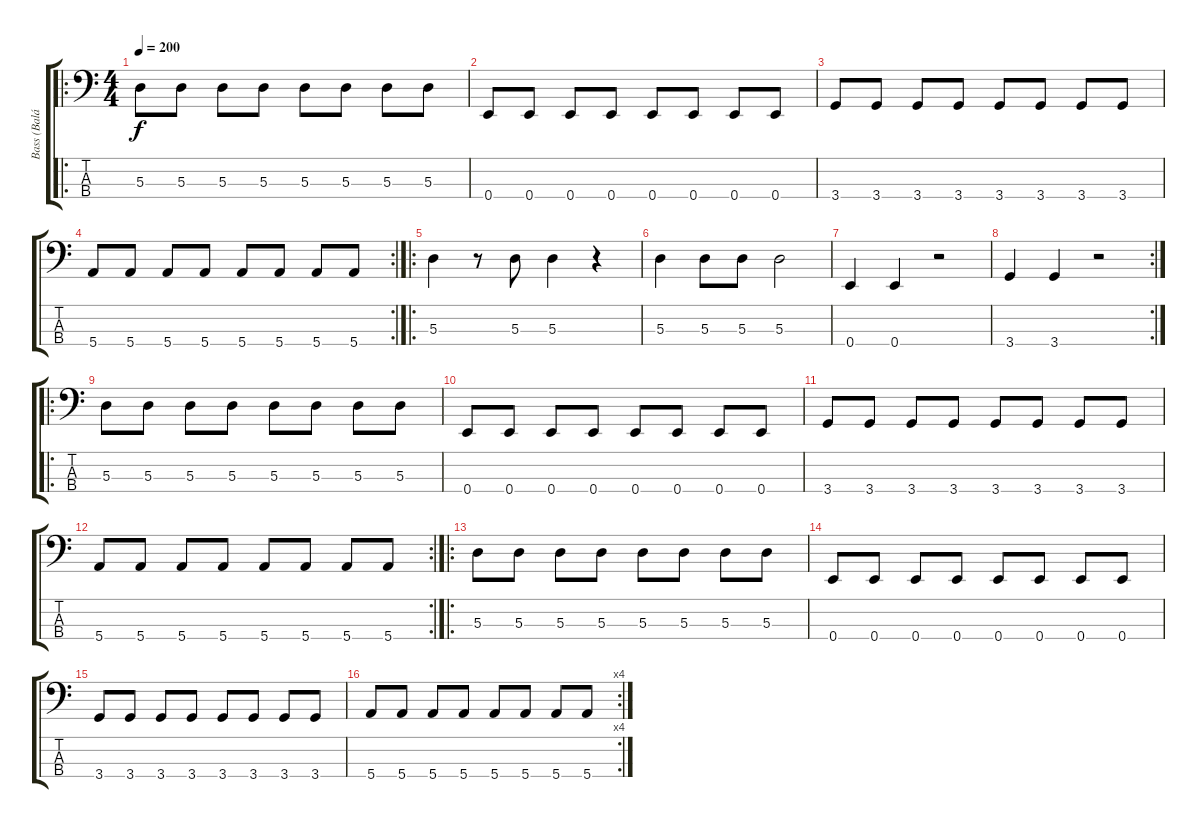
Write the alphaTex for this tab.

\track ("Bass (Balázs Sebestény)" "Bass (Balá") {instrument electricbassfinger}
\staff {score tabs}
\tuning (G2 D2 A1 E1) {hide}
\ro
\ts (4 4)
\tempo 200
\clef f4
\ks c
5.3.8{dy f} 5.3.8 5.3.8 5.3.8 5.3.8 5.3.8 5.3.8 5.3.8 |
0.4.8 0.4.8 0.4.8 0.4.8 0.4.8 0.4.8 0.4.8 0.4.8 |
3.4.8 3.4.8 3.4.8 3.4.8 3.4.8 3.4.8 3.4.8 3.4.8 |
\rc 2
5.4.8 5.4.8 5.4.8 5.4.8 5.4.8 5.4.8 5.4.8 5.4.8 |
\ro
5.3.4 r.8 5.3.8 5.3.4 r.4 |
5.3.4 5.3.8 5.3.8 5.3.2 |
0.4.4 0.4.4 r.2 |
\rc 2
3.4.4 3.4.4 r.2 |
\ro
5.3.8 5.3.8 5.3.8 5.3.8 5.3.8 5.3.8 5.3.8 5.3.8 |
0.4.8 0.4.8 0.4.8 0.4.8 0.4.8 0.4.8 0.4.8 0.4.8 |
3.4.8 3.4.8 3.4.8 3.4.8 3.4.8 3.4.8 3.4.8 3.4.8 |
\rc 2
5.4.8 5.4.8 5.4.8 5.4.8 5.4.8 5.4.8 5.4.8 5.4.8 |
\ro
5.3.8 5.3.8 5.3.8 5.3.8 5.3.8 5.3.8 5.3.8 5.3.8 |
0.4.8 0.4.8 0.4.8 0.4.8 0.4.8 0.4.8 0.4.8 0.4.8 |
3.4.8 3.4.8 3.4.8 3.4.8 3.4.8 3.4.8 3.4.8 3.4.8 |
\rc 4
5.4.8 5.4.8 5.4.8 5.4.8 5.4.8 5.4.8 5.4.8 5.4.8
